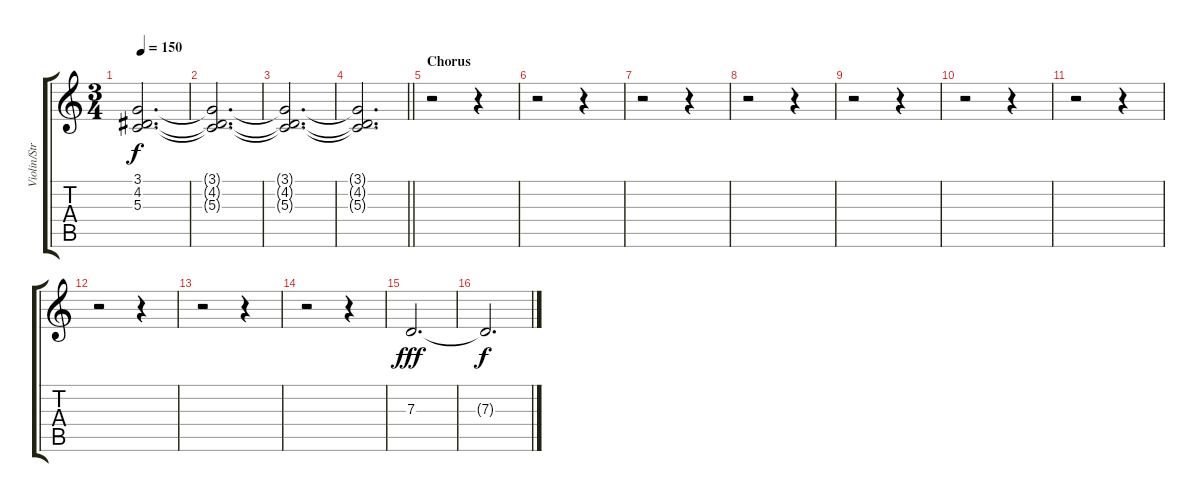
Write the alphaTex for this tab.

\track ("Violin/String Ensemble" "Violin/Str") {instrument violin}
\staff {score tabs}
\tuning (E4 B3 G3 D3 A2 E2) {hide}
\ts (3 4)
\tempo 150
\clef g2
\ks c
(3.1 4.2 5.3).2{d dy f volume 4} |
(3.1{t} 4.2{t} 5.3{t}).2{d} |
(3.1{t} 4.2{t} 5.3{t}).2{d} |
\barLineRight lightlight
(3.1{t} 4.2{t} 5.3{t}).2{d} |
\section ("" "Chorus")
r.2 r.4 |
r.2 r.4 |
r.2 r.4 |
r.2 r.4 |
r.2 r.4 |
r.2 r.4 |
r.2 r.4 |
r.2 r.4 |
r.2 r.4 |
r.2 r.4 |
7.3.2{d dy fff volume 10} |
7.3{t}.2{d dy f}
